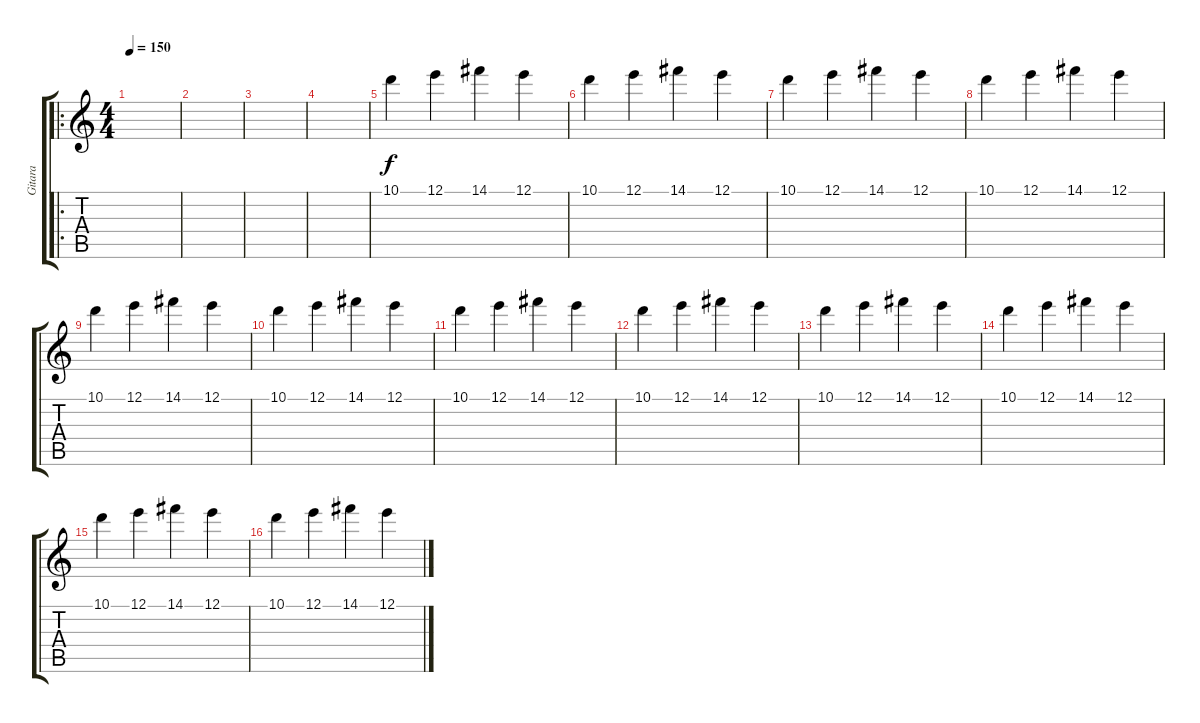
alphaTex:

\track ("Gitara" "Gitara") {instrument distortionguitar}
\staff {score tabs}
\tuning (E4 B3 G3 D3 A2 E2) {hide}
\ro
\ts (4 4)
\tempo 150
\clef g2
\ks c
|
|
|
|
10.1.4 12.1.4 14.1.4 12.1.4 |
10.1.4 12.1.4 14.1.4 12.1.4 |
10.1.4 12.1.4 14.1.4 12.1.4 |
10.1.4 12.1.4 14.1.4 12.1.4 |
10.1.4 12.1.4 14.1.4 12.1.4 |
10.1.4 12.1.4 14.1.4 12.1.4 |
10.1.4 12.1.4 14.1.4 12.1.4 |
10.1.4 12.1.4 14.1.4 12.1.4 |
10.1.4 12.1.4 14.1.4 12.1.4 |
10.1.4 12.1.4 14.1.4 12.1.4 |
10.1.4 12.1.4 14.1.4 12.1.4 |
10.1.4 12.1.4 14.1.4 12.1.4
